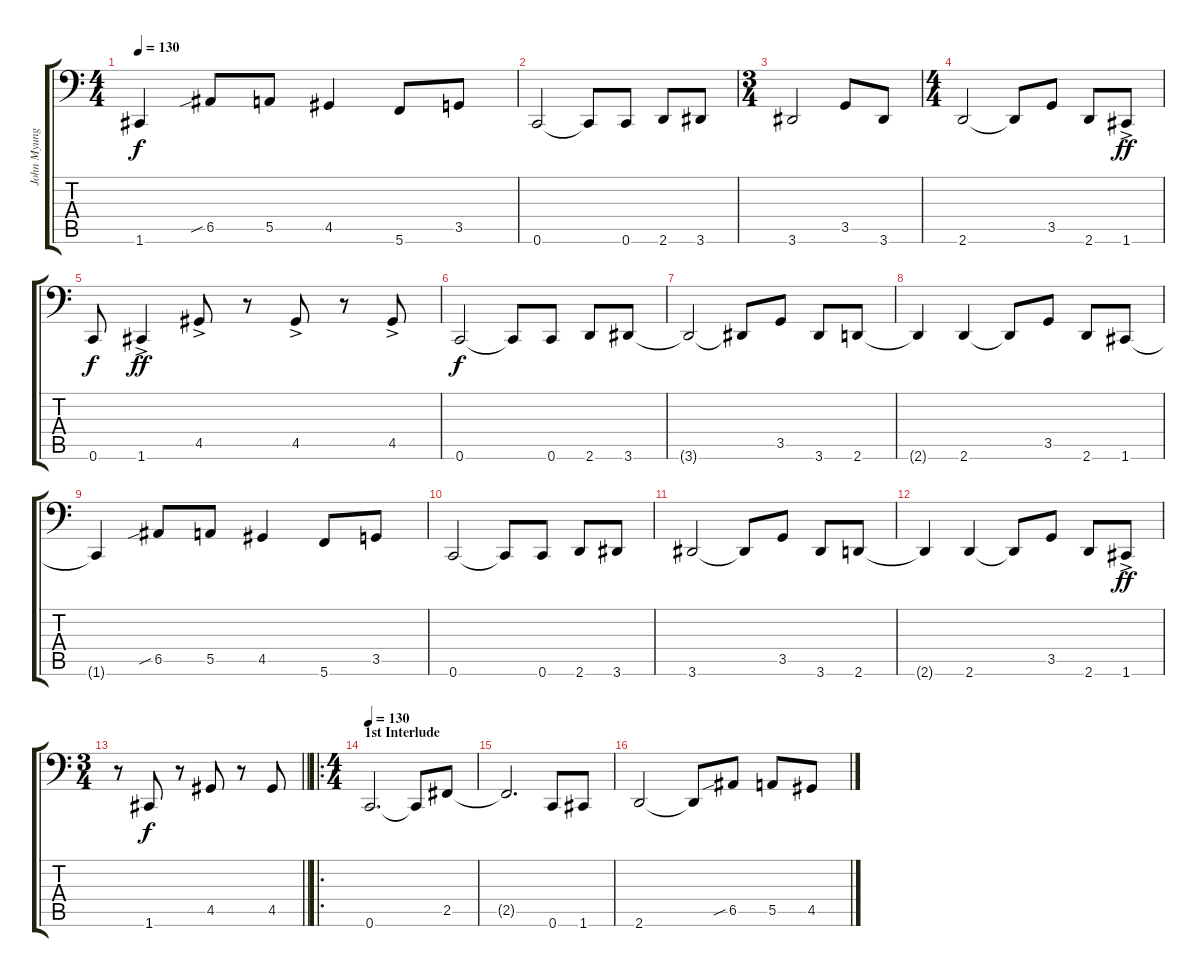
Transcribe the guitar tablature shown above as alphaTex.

\track ("John Myung" "John Myung") {instrument electricbassfinger}
\staff {score tabs}
\tuning (C3 G2 D2 A1 E1 C1) {hide}
\ts (4 4)
\tempo 130
\clef f4
\ks c
1.6{t}.4{dy f} 6.5{sib}.8 5.5.8 4.5.4 5.6.8 3.5.8 |
0.6.2 0.6{t}.8 0.6.8 2.6.8 3.6.8 |
\ts (3 4)
3.6.2 3.5.8 3.6.8 |
\ts (4 4)
2.6.2 2.6{t}.8 3.5.8 2.6.8 1.6{ac}.8{dy ff} |
0.6.8{dy f} 1.6{ac}.4{dy ff} 4.5{ac}.8 r.8 4.5{ac}.8 r.8 4.5{ac}.8 |
0.6.2{dy f} 0.6{t}.8 0.6.8 2.6.8 3.6.8 |
3.6{t}.2 3.6{t}.8 3.5.8 3.6.8 2.6.8 |
2.6{t}.4 2.6.4 2.6{t}.8 3.5.8 2.6.8 1.6.8 |
1.6{t}.4 6.5{sib}.8 5.5.8 4.5.4 5.6.8 3.5.8 |
0.6.2 0.6{t}.8 0.6.8 2.6.8 3.6.8 |
3.6.2 3.6{t}.8 3.5.8 3.6.8 2.6.8 |
2.6{t}.4 2.6.4 2.6{t}.8 3.5.8 2.6.8 1.6{ac}.8{dy ff} |
\ts (3 4)
\barLineRight lightlight
r.8 1.6.8{dy f} r.8 4.5.8 r.8 4.5.8 |
\ro
\ts (4 4)
\section ("" "1st Interlude")
\tempo 130
0.6.2{d} 0.6{t}.8 2.5.8 |
2.5{t}.2{d} 0.6.8 1.6.8 |
2.6.2 2.6{t}.8 6.5{sib}.8 5.5.8 4.5.8
